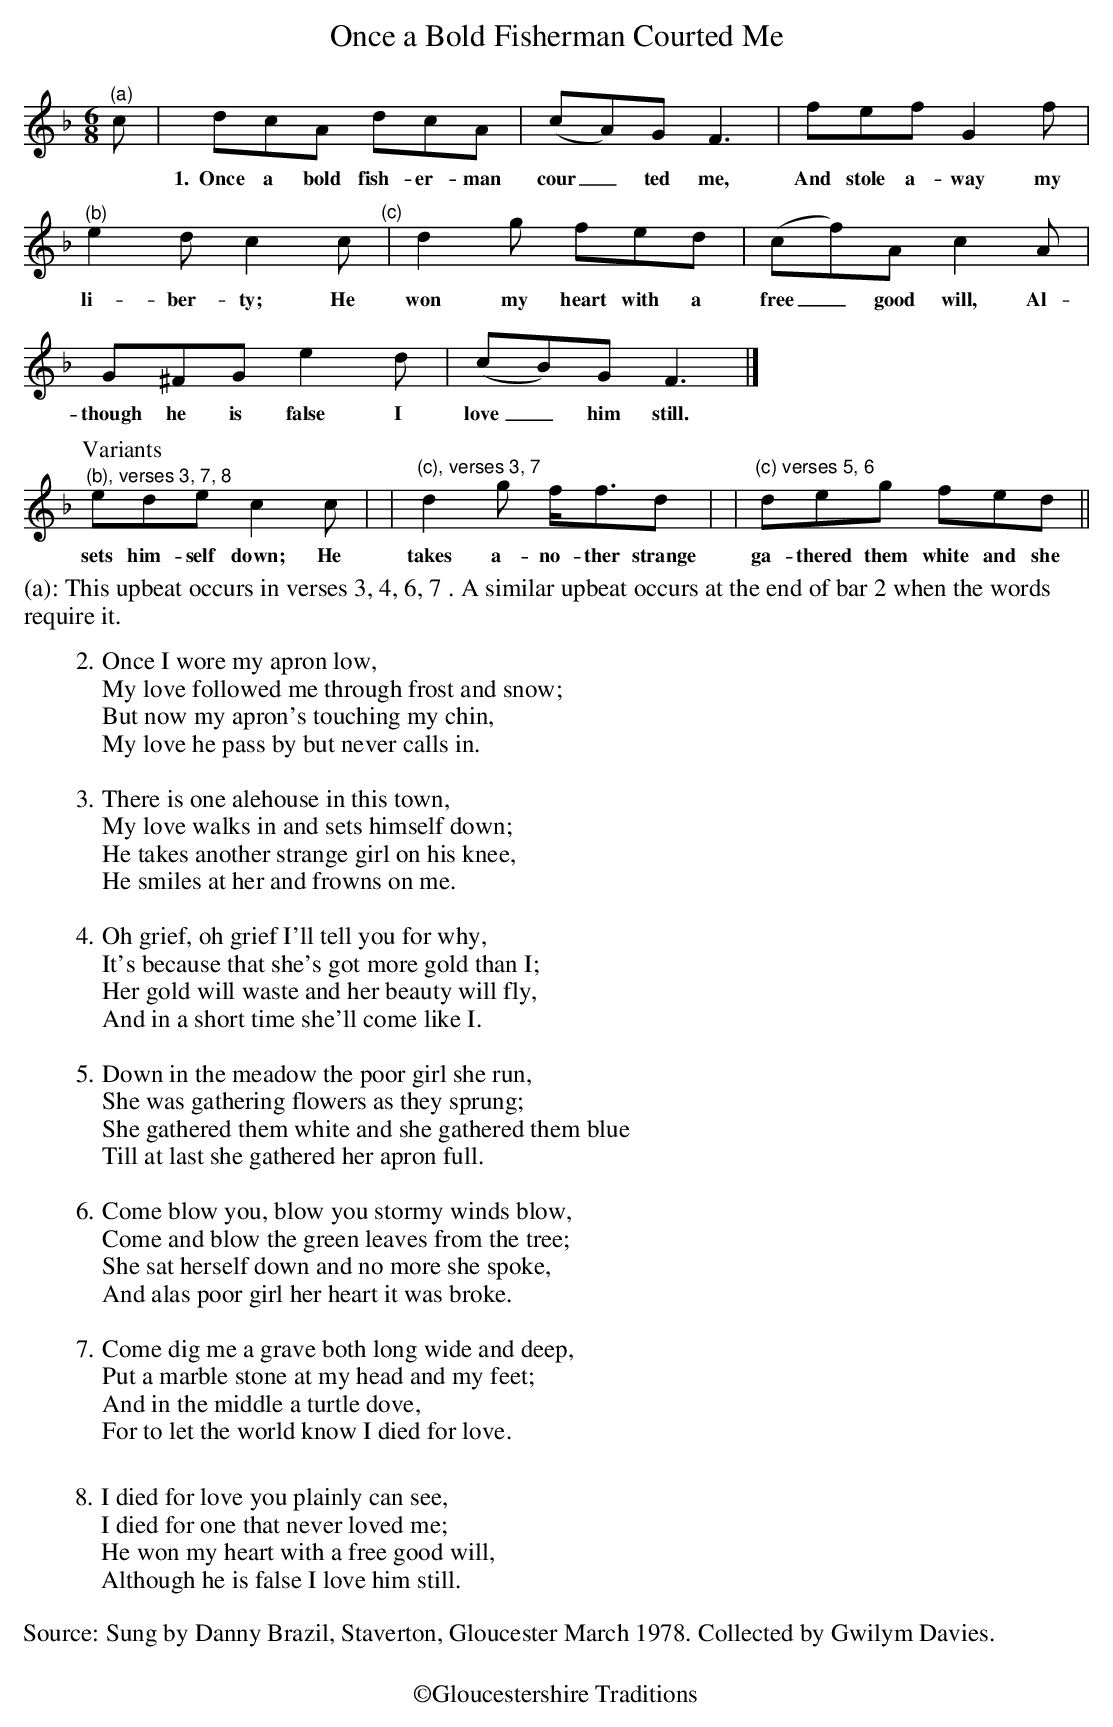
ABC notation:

X:1
T: Once a Bold Fisherman Courted Me
M: 6/8
L: 1/8
K: F
"^(a)"c|dcA  dcA |(cA)G F3 |fef G2f |
w:* 1.~~Once a bold fish-er-man cour_ted me, And stole a-way my
"^(b)"e2dc2c "^(c)"| d2g fed | (cf)A c2 A|
w: li-ber-ty; He won my heart with a free_ good will, Al-
G^FG e2d | (cB)G  F3 |]
w: though he is false I love_ him still.
w:
%%vskip 2
P:Variants
"^(b), verses 3, 7, 8"ede c2c| |\
w:sets him-self down; He
"^(c), verses 3, 7"d2g f<fd| |\
w:takes a-no-ther strange
"^(c) verses 5, 6"deg fed||
w:ga-thered them white and she
%%begintext fill
%%(a): This upbeat occurs in verses 3, 4, 6, 7 . A similar upbeat occurs at the end of bar 2
%%when the words require it.
%%endtext
%%vskip 5
W:2.Once I wore my apron low,
W:My love followed me through frost and snow;
W:But now my apron's touching my chin,
W:My love he pass by but never calls in.
W:
W:3.There is one alehouse in this town,
W:My love walks in and sets himself down;
W:He takes another strange girl on his knee,
W:He smiles at her and frowns on me.
W:
W:4.Oh grief, oh grief I'll tell you for why,
W:It's because that she's got more gold than I;
W:Her gold will waste and her beauty will fly,
W:And in a short time she'll come like I.
W:
W:5.Down in the meadow the poor girl she run,
W:She was gathering flowers as they sprung;
W:She gathered them white and she gathered them blue
W: Till at last she gathered her apron full.
W:
W:6.Come blow you, blow you stormy winds blow,
W:Come and blow the green leaves from the tree;
W:She sat herself down and no more she spoke,
W:And alas poor girl her heart it was broke.
W:
W:7.Come dig me a grave both long wide and deep,
W:Put a marble stone at my head and my feet;
W:And in the middle a turtle dove,
W:For to let the world know I died for love.
W:
W: 8.I died for love you plainly can see,
W:I died for one that never loved me;
W:He won my heart with a free good will,
W:Although he is false I love him still.
